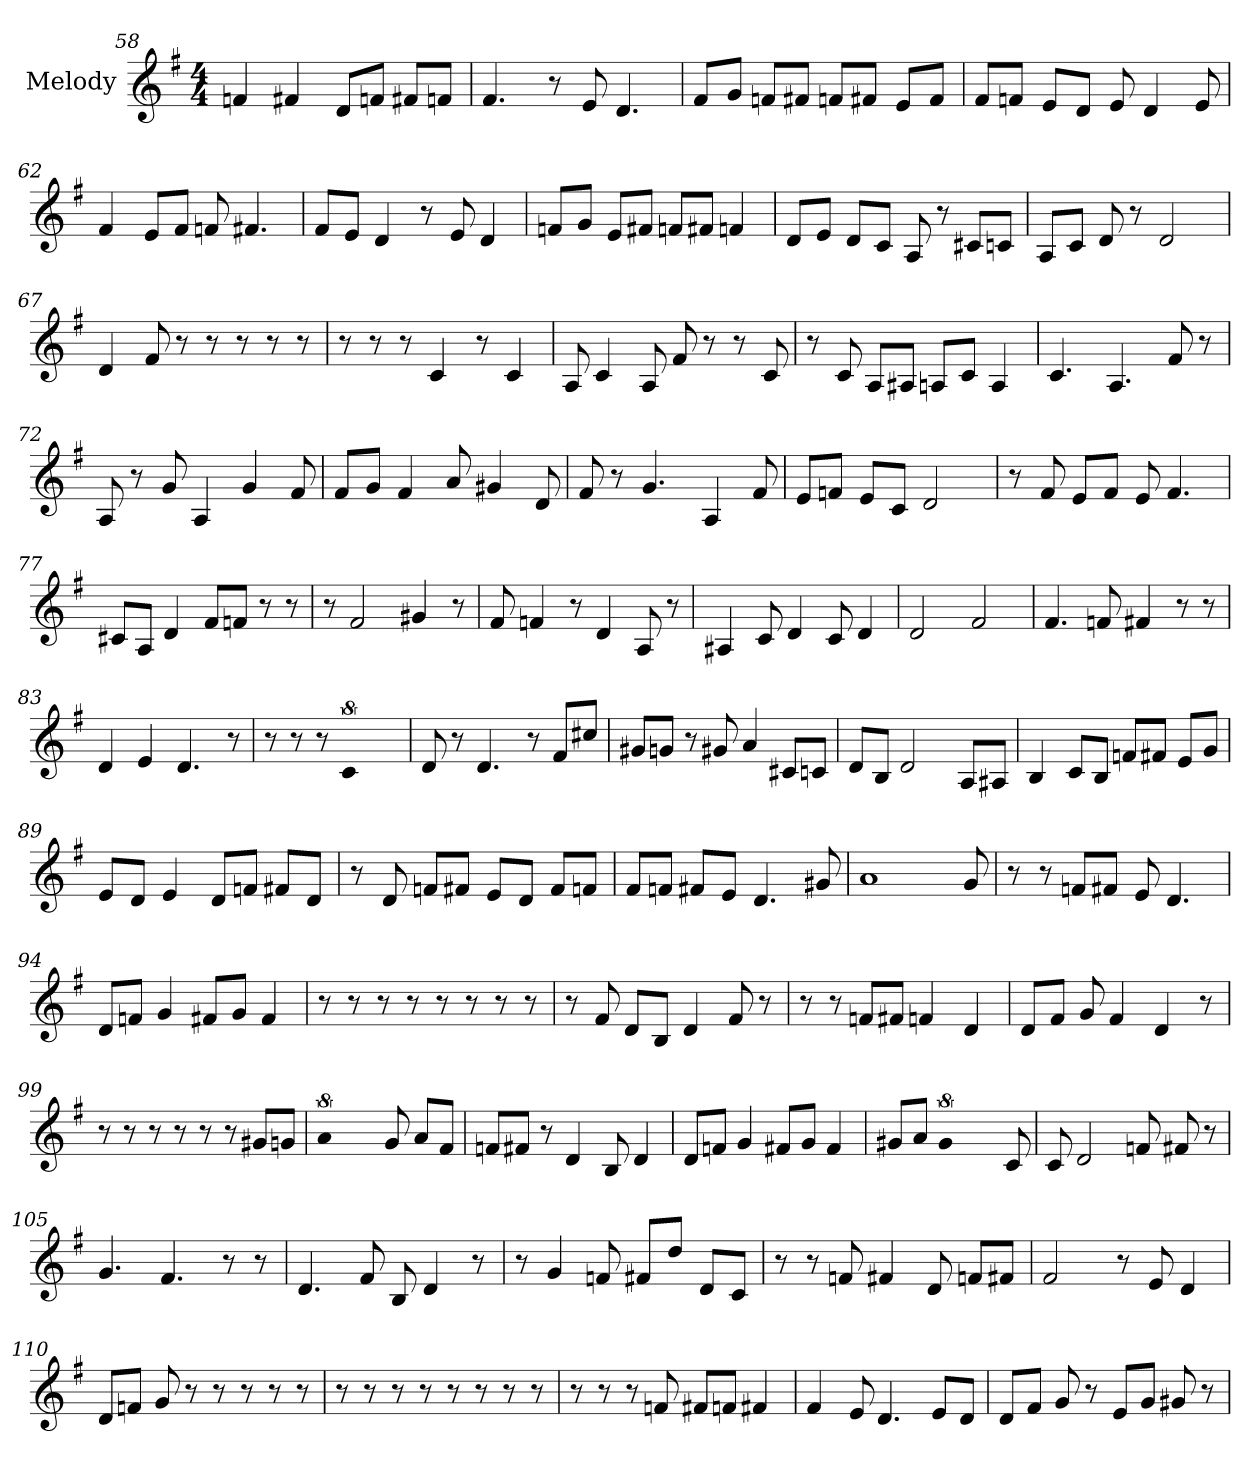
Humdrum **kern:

**kern
*part1
*staff1
*I"Melody
*clefG2
*k[f#]
*G:
*M4/4
=58
4f
4f#
8d/L
8f/J
8f#/L
8f/J
=59
4.f#
8r
8e
4.d
=60
8f#/L
8g/J
8f/L
8f#/J
8f/L
8f#/J
8e/L
8f#/J
=61
8f#/L
8f/J
8e/L
8d/J
8e
4d
8e
=62
4f#
8e/L
8f#/J
8f
4.f#
=63
8f#/L
8e/J
4d
8r
8e
4d
=64
8f/L
8g/J
8e/L
8f#/J
8f/L
8f#/J
4f
=65
8d/L
8e/J
8d/L
8c/J
8A
8r
8c#/L
8c/J
=66
8A/L
8c/J
8d
8r
2d
=67
4d
8f#
8r
8r
8r
8r
8r
=68
8r
8r
8r
4c
8r
4c
=69
8A
4c
8A
8f#
8r
8r
8c
=70
8r
8c
8A/L
8A#/J
8A/L
8c/J
4A
=71
4.c
4.A
8f#
8r
=72
8A
8r
8g
4A
4g
8f#
=73
8f#/L
8g/J
4f#
8a
4g#
8d
=74
8f#
8r
4.g
4A
8f#
=75
8e/L
8f/J
8e/L
8c/J
2d
=76
8r
8f#
8e/L
8f#/J
8e
4.f#
=77
8c#/L
8A/J
4d
8f#/L
8f/J
8r
8r
=78
8r
2f#
4g#
8r
=79
8f#
4f
8r
4d
8A
8r
=80
4A#
8c
4d
8c
4d
=81
2d
2f#
=82
4.f#
8f
4f#
8r
8r
=83
4d
4e
4.d
8r
=84
8r
8r
8r
!LO:N:vis=2
8%5c
=85
8d
8r
4.d
8r
8f#/L
8cc#/J
=86
8g#/L
8g/J
8r
8g#
4a
8c#/L
8c/J
=87
8d/L
8B/J
2d
8A/L
8A#/J
=88
4B
8c/L
8B/J
8f/L
8f#/J
8e/L
8g/J
=89
8e/L
8d/J
4e
8d/L
8f/J
8f#/L
8d/J
=90
8r
8d
8f/L
8f#/J
8e/L
8d/J
8f#/L
8f/J
=91
8f#/L
8f/J
8f#/L
8e/J
4.d
8g#
=92
!LO:N:vis=1
2..a
8g
=93
8r
8r
8f/L
8f#/J
8e
4.d
=94
8d/L
8f/J
4g
8f#/L
8g/J
4f#
=95
8r
8r
8r
8r
8r
8r
8r
8r
=96
8r
8f#
8d/L
8B/J
4d
8f#
8r
=97
8r
8r
8f/L
8f#/J
4f
4d
=98
8d/L
8f#/J
8g
4f#
4d
8r
=99
8r
8r
8r
8r
8r
8r
8g#/L
8g/J
=100
!LO:N:vis=2
8%5a
8g
8a/L
8f#/J
=101
8f/L
8f#/J
8r
4d
8B
4d
=102
8d/L
8f/J
4g
8f#/L
8g/J
4f#
=103
8g#/L
8a/J
!LO:N:vis=2
8%5g#
8c
=104
8c
2d
8f
8f#
8r
=105
4.g
4.f#
8r
8r
=106
4.d
8f#
8B
4d
8r
=107
8r
4g
8f
8f#/L
8dd/J
8d/L
8c/J
=108
8r
8r
8f
4f#
8d
8f/L
8f#/J
=109
2f#
8r
8e
4d
=110
8d/L
8f/J
8g
8r
8r
8r
8r
8r
=111
8r
8r
8r
8r
8r
8r
8r
8r
=112
8r
8r
8r
8f
8f#/L
8f/J
4f#
=113
4f#
8e
4.d
8e/L
8d/J
=114
8d/L
8f#/J
8g
8r
8e/L
8g/J
8g#
8r
=
*-
